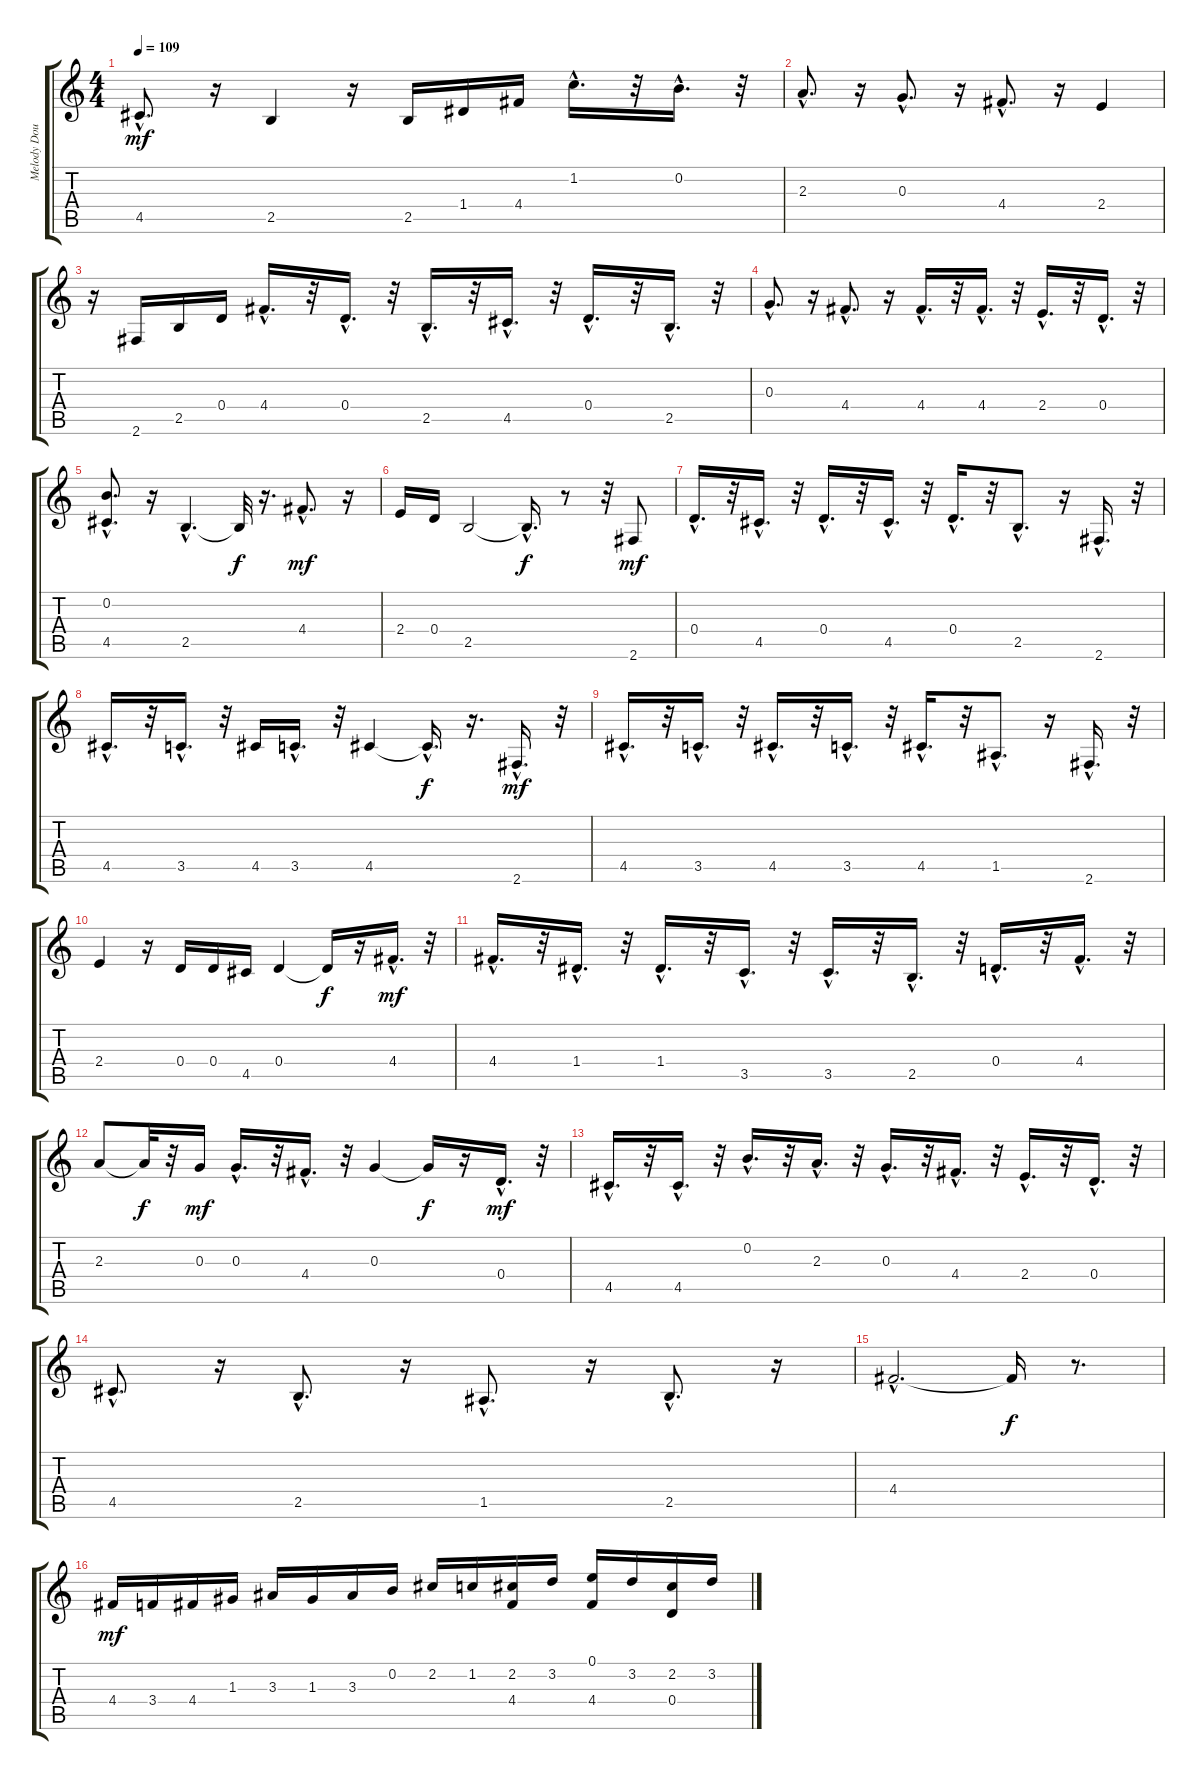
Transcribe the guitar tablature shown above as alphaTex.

\track ("Melody Doubled #1 " "Melody Dou") {instrument electricguitarjazz}
\staff {score tabs}
\tuning (E4 B3 G3 D3 A2 E2) {hide}
\ts (4 4)
\tempo 109
\clef g2
\ks c
4.5{hac}.8{d dy mf} r.16 2.5.4 r.16 2.5.16 1.4.16 4.4.16 1.2{hac}.16{d} r.32 0.2{hac}.16{d} r.32 |
2.3{hac}.8{d} r.16 0.3{hac}.8{d} r.16 4.4{hac}.8{d} r.16 2.4.4 |
r.16 2.6.16 2.5.16 0.4.16 4.4{hac}.16{d} r.32 0.4{hac}.16{d} r.32 2.5{hac}.16{d} r.32 4.5{hac}.16{d} r.32 0.4{hac}.16{d} r.32 2.5{hac}.16{d} r.32 |
0.3{hac}.8{d} r.16 4.4{hac}.8{d} r.16 4.4{hac}.16{d} r.32 4.4{hac}.16{d} r.32 2.4{hac}.16{d} r.32 0.4{hac}.16{d} r.32 |
(0.2{hac} 4.5{hac}).8{d} r.16 2.5{hac}.4{d} 2.5{t}.32{dy f} r.16{d} 4.4{hac}.8{d dy mf} r.16 |
2.4.16 0.4.16 2.5.2 2.5{hac t}.16{d dy f} r.8 r.32 2.6.8{dy mf} |
0.4{hac}.16{d} r.32 4.5{hac}.16{d} r.32 0.4{hac}.16{d} r.32 4.5{hac}.16{d} r.32 0.4{hac}.16{d} r.32 2.5{hac}.8{d} r.16 2.6{hac}.16{d} r.32 |
4.5{hac}.16{d} r.32 3.5{hac}.16{d} r.32 4.5.16 3.5{hac}.16{d} r.32 4.5.4 4.5{hac t}.16{d dy f} r.16{d} 2.6{hac}.16{d dy mf} r.32 |
4.5{hac}.16{d} r.32 3.5{hac}.16{d} r.32 4.5{hac}.16{d} r.32 3.5{hac}.16{d} r.32 4.5{hac}.16{d} r.32 1.5{hac}.8{d} r.16 2.6{hac}.16{d} r.32 |
2.4.4 r.16 0.4.16 0.4.16 4.5.16 0.4.4 0.4{t}.16{dy f} r.16 4.4{hac}.16{d dy mf} r.32 |
4.4{hac}.16{d} r.32 1.4{hac}.16{d} r.32 1.4{hac}.16{d} r.32 3.5{hac}.16{d} r.32 3.5{hac}.16{d} r.32 2.5{hac}.16{d} r.32 0.4{hac}.16{d} r.32 4.4{hac}.16{d} r.32 |
2.3.8 2.3{t}.32{dy f} r.32 0.3.16{dy mf} 0.3{hac}.16{d} r.32 4.4{hac}.16{d} r.32 0.3.4 0.3{t}.16{dy f} r.16 0.4{hac}.16{d dy mf} r.32 |
4.5{hac}.16{d} r.32 4.5{hac}.16{d} r.32 0.2{hac}.16{d} r.32 2.3{hac}.16{d} r.32 0.3{hac}.16{d} r.32 4.4{hac}.16{d} r.32 2.4{hac}.16{d} r.32 0.4{hac}.16{d} r.32 |
4.5{hac}.8{d} r.16 2.5{hac}.8{d} r.16 1.5{hac}.8{d} r.16 2.5{hac}.8{d} r.16 |
4.4{hac}.2{d} 4.4{t}.16{dy f} r.8{d} |
4.4.16{dy mf} 3.4.16 4.4.16 1.3.16 3.3.16 1.3.16 3.3.16 0.2.16 2.2.16 1.2.16 (2.2 4.4).16 3.2.16 (0.1 4.4).16 3.2.16 (2.2 0.4).16 3.2.16
